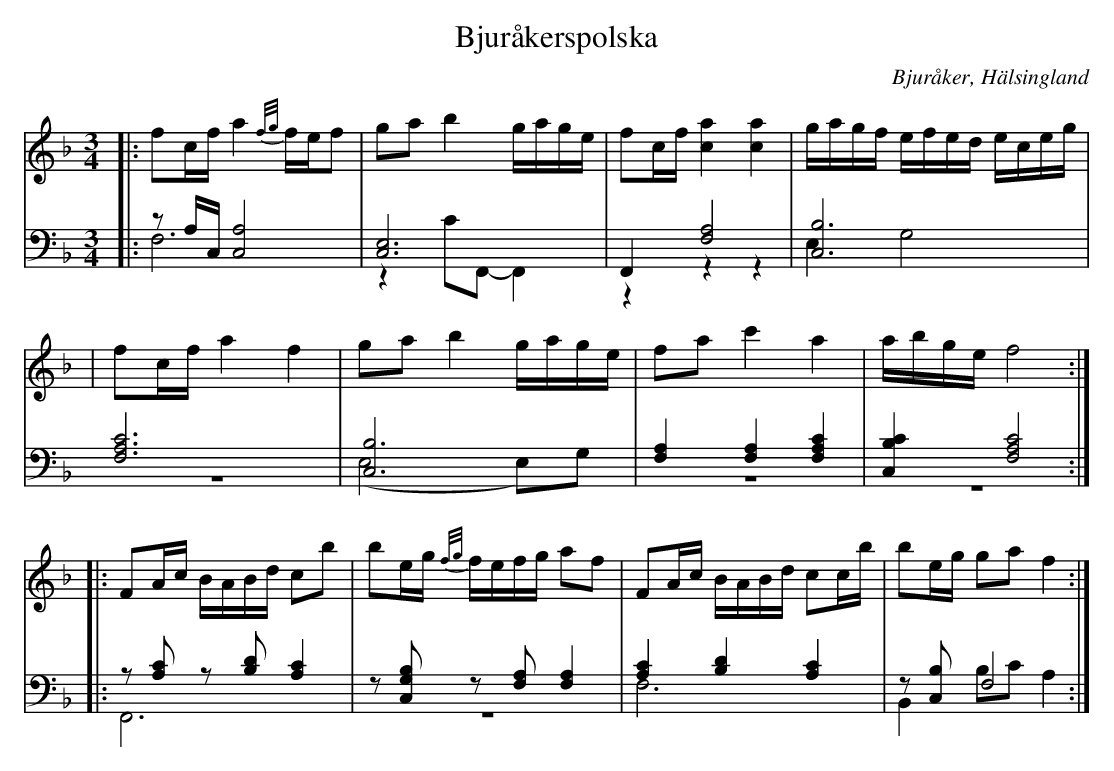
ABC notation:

X:1
T: Bjuråkerspolska
O: Bjuråker, Hälsingland
M: 3/4
L: 1/8
K: F
V:1
V:2
V:3 merge
V: 1
|:fc/f/ a2 {f/g/}f/e/f|ga b2 g/a/g/e/|fc/f/ [c2a2] [c2a2]|g/a/g/f/ e/f/e/d/ e/c/e/g/|
|fc/f/ a2 f2|ga b2 g/a/g/e/|fa c'2 a2| a/b/g/e/ f4:|
|:FA/c/ B/A/B/d/ cb|be/g/ {f/g/}f/e/f/g/ af|FA/c/ B/A/B/d/ cc/b/|be/g/ ga f2:|
V:2 clef=bass
|:zA,/C,/ [A,4C,4]|[C,6E,6]|F,,2 [F,4A,4]|[C,6B,6]|
[F,6A,6C6]|[C,6B,6]|[F,2A,2] [F,2A,2] [F,2A,2C2]|[C,2B,2C2] [F,4A,4C4]:|
 |:z[A,C] z[B,D] [A,2C2]|z[C,G,B,] z[F,A,] [F,2A,2]|[A,2C2] [B,2D2] [A,2C2]|z[C,B,] F,4 :|
V:3 clef=bass
 |:F,6|z2 CF,,-F,,2|z2 z2 z2|E,2 G,4|
 |z6|(E,4 E,)G,|z6|z6:|
|:F,,6|z6|F,6|B,,2 B,C A,2:|
